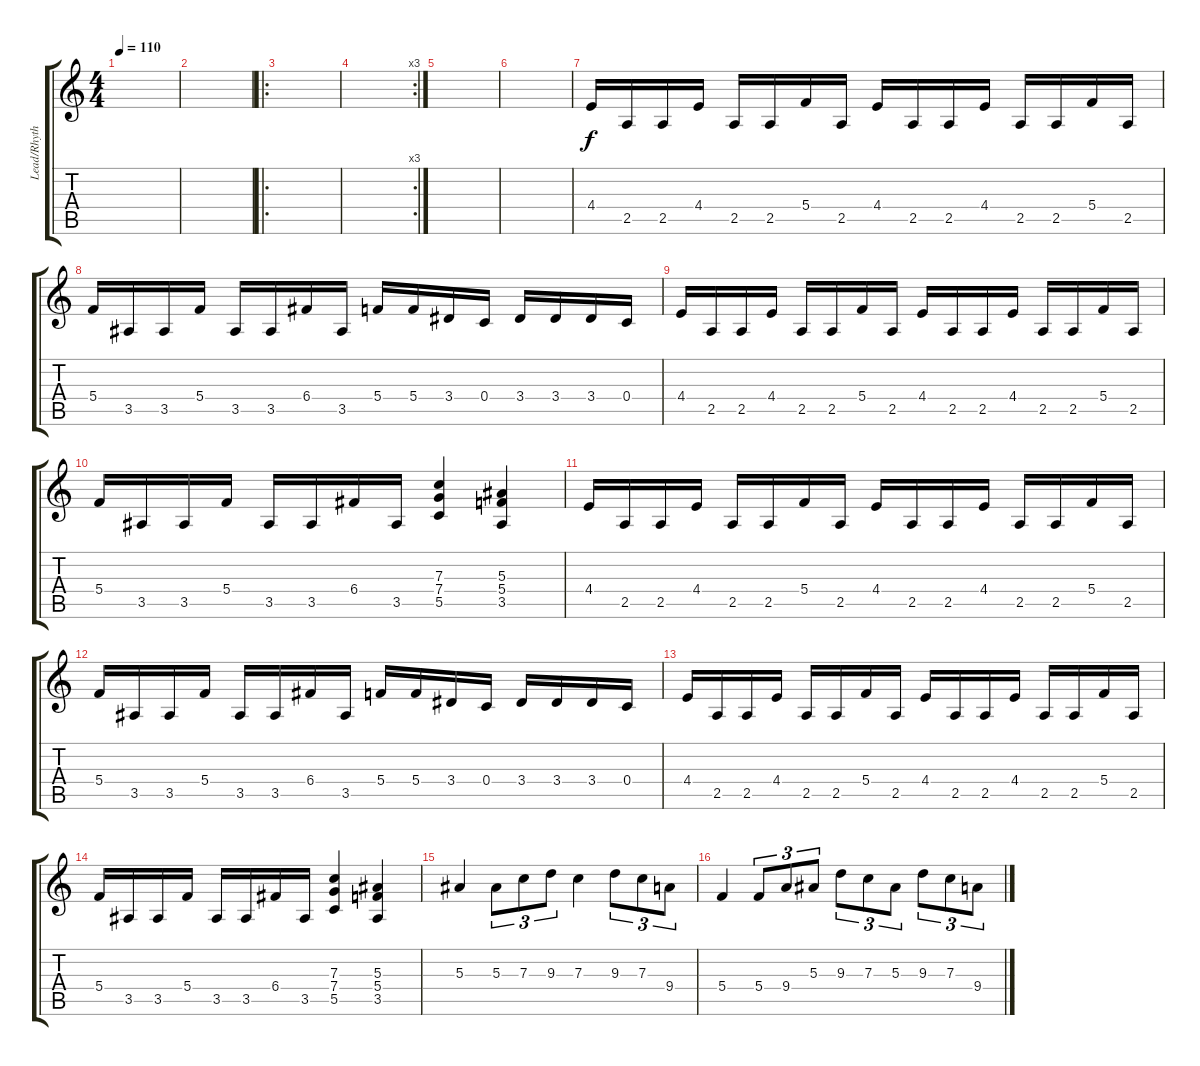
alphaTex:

\track ("Lead/Rhythm" "Lead/Rhyth") {instrument distortionguitar}
\staff {score tabs}
\tuning (D4 A3 F3 C3 G2 D2) {hide}
\ts (4 4)
\tempo 110
\clef g2
\ks c
|
|
\ro
|
\rc 3
|
|
|
4.4.16 2.5.16 2.5.16 4.4.16 2.5.16 2.5.16 5.4.16 2.5.16 4.4.16 2.5.16 2.5.16 4.4.16 2.5.16 2.5.16 5.4.16 2.5.16 |
5.4.16 3.5.16 3.5.16 5.4.16 3.5.16 3.5.16 6.4.16 3.5.16 5.4.16 5.4.16 3.4.16 0.4.16 3.4.16 3.4.16 3.4.16 0.4.16 |
4.4.16 2.5.16 2.5.16 4.4.16 2.5.16 2.5.16 5.4.16 2.5.16 4.4.16 2.5.16 2.5.16 4.4.16 2.5.16 2.5.16 5.4.16 2.5.16 |
5.4.16 3.5.16 3.5.16 5.4.16 3.5.16 3.5.16 6.4.16 3.5.16 (7.3 7.4 5.5).4 (5.3 5.4 3.5).4 |
4.4.16 2.5.16 2.5.16 4.4.16 2.5.16 2.5.16 5.4.16 2.5.16 4.4.16 2.5.16 2.5.16 4.4.16 2.5.16 2.5.16 5.4.16 2.5.16 |
5.4.16 3.5.16 3.5.16 5.4.16 3.5.16 3.5.16 6.4.16 3.5.16 5.4.16 5.4.16 3.4.16 0.4.16 3.4.16 3.4.16 3.4.16 0.4.16 |
4.4.16 2.5.16 2.5.16 4.4.16 2.5.16 2.5.16 5.4.16 2.5.16 4.4.16 2.5.16 2.5.16 4.4.16 2.5.16 2.5.16 5.4.16 2.5.16 |
5.4.16 3.5.16 3.5.16 5.4.16 3.5.16 3.5.16 6.4.16 3.5.16 (7.3 7.4 5.5).4 (5.3 5.4 3.5).4 |
5.3.4 5.3.8{tu (3 2)} 7.3.8{tu (3 2)} 9.3.8{tu (3 2)} 7.3.4 9.3.8{tu (3 2)} 7.3.8{tu (3 2)} 9.4.8{tu (3 2)} |
5.4.4 5.4.8{tu (3 2)} 9.4.8{tu (3 2)} 5.3.8{tu (3 2)} 9.3.8{tu (3 2)} 7.3.8{tu (3 2)} 5.3.8{tu (3 2)} 9.3.8{tu (3 2)} 7.3.8{tu (3 2)} 9.4.8{tu (3 2)}
